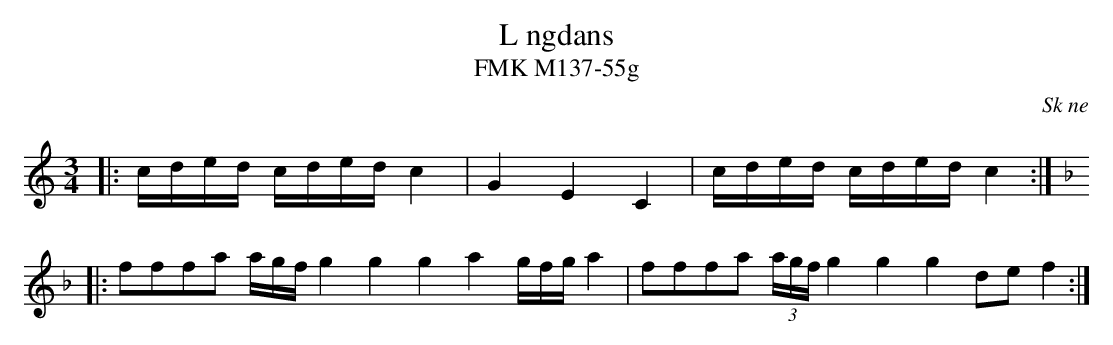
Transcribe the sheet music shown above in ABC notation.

X:1
T:L ngdans
T:FMK M137-55g
O:Sk ne
M:3/4
L:1/16
K:C
|: cded cded  c4 | G4 E4 C4 |cded cded c4 :|
|:[K:F] f2f2f2a2 agf g4 g4 g4 a4 gfg a4 | f2f2f2a2 (3agf g4 g4 g4 d2e2 f4  :|
